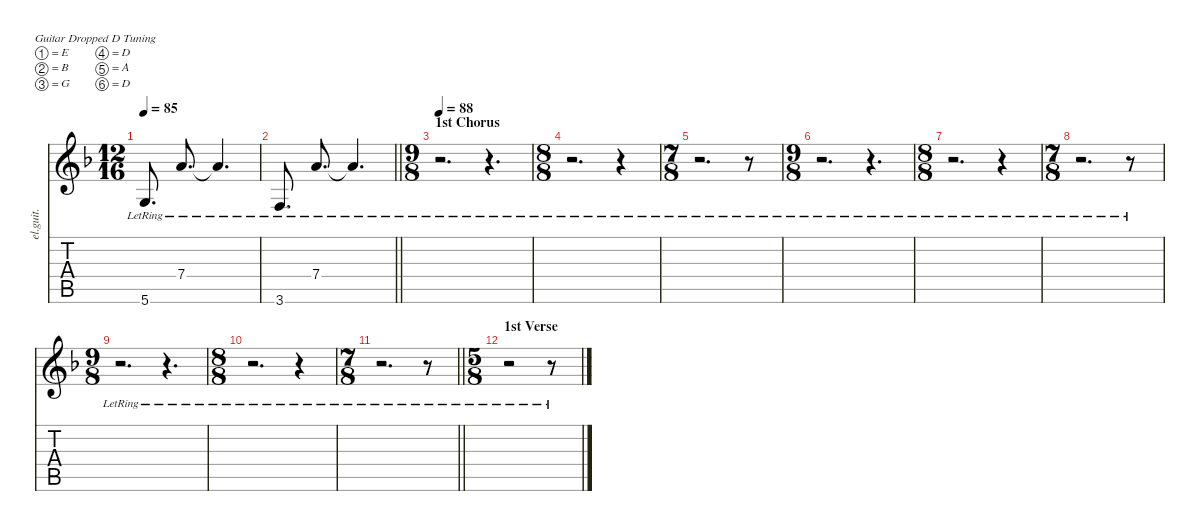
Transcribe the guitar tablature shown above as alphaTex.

\defaultSystemsLayout 4
\hideDynamics
\bracketExtendMode nobrackets
\otherSystemsTrackNameOrientation horizontal
\track ("Guitar, clean w/ delay" "el.guit.") {instrument electricguitarclean}
\staff {score tabs}
\tuning (E4 B3 G3 D3 A2 D2)
\ts (12 16)
\tempo 85
\clef g2
\ks dminor
5.6{lr acc forcenatural}.8{d dy f beam Up} 7.4{lr acc forcenatural}.8{d beam Up} 7.4{lr t acc forcenatural}.4{d beam Up} |
\barLineRight lightlight
3.6{lr acc forcenatural}.8{d beam Up} 7.4{lr acc forcenatural}.8{d beam Up} 7.4{lr t acc forcenatural}.4{d beam Up} |
\ts (9 8)
\beaming (8 3 3 3)
\section ("" "1st Chorus")
\tempo 88
r.2{d beam Down} r.4{d beam Down} |
\ts (8 8)
\beaming (8 2 2 2 2)
r.2{d beam Down} r.4{beam Down} |
\ts (7 8)
\beaming (8 3 2 2)
r.2{d beam Down} r.8{beam Down} |
\ts (9 8)
\beaming (8 3 2 2 2)
r.2{d beam Down} r.4{d beam Down} |
\ts (8 8)
\beaming (8 3 2 2 1)
r.2{d beam Down} r.4{beam Down} |
\ts (7 8)
\beaming (8 3 2 2)
r.2{d beam Down} r.8{beam Down} |
\ts (9 8)
\beaming (8 3 2 2 2)
r.2{d beam Down} r.4{d beam Down} |
\ts (8 8)
\beaming (8 3 2 2 1)
r.2{d beam Down} r.4{beam Down} |
\ts (7 8)
\beaming (8 3 2 2)
\barLineRight lightlight
r.2{d beam Down} r.8{beam Down} |
\ts (5 8)
\beaming (8 3 2)
\section ("" "1st Verse")
r.2{beam Down} r.8{beam Down}
